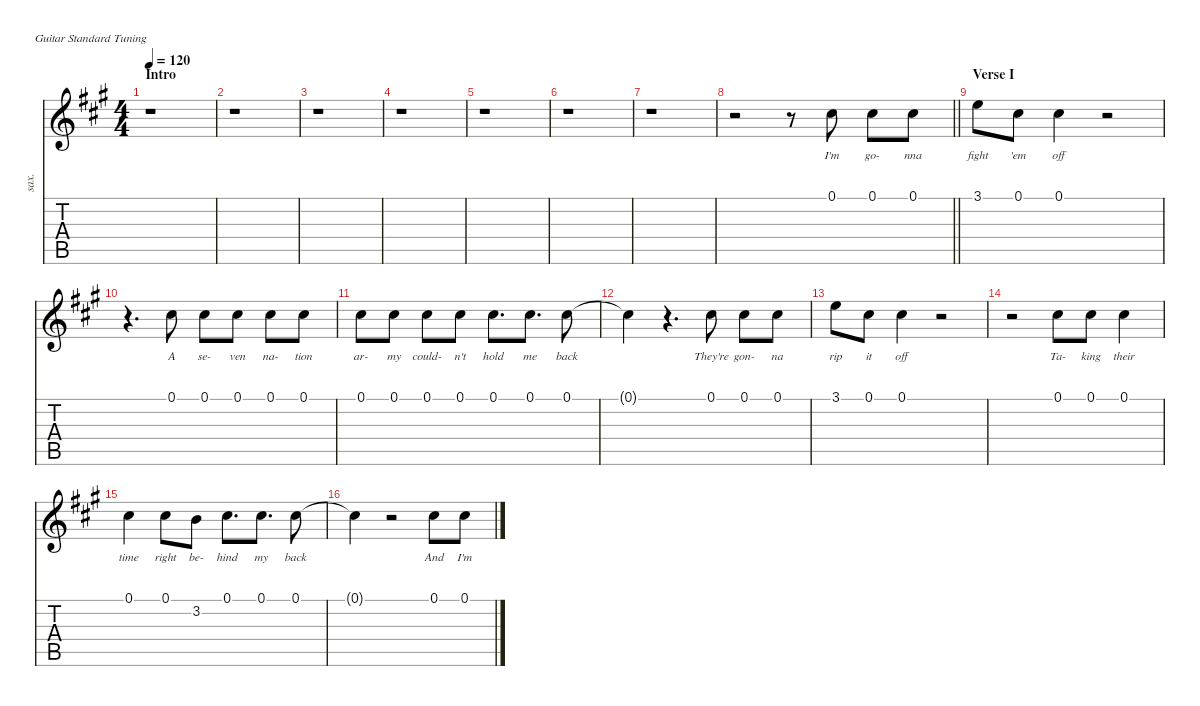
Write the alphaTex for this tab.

\defaultSystemsLayout 4
\hideDynamics
\bracketExtendMode nobrackets
\otherSystemsTrackNameOrientation horizontal
\track ("Vocals" "sax.") {instrument altosax}
\staff {score tabs}
\tuning (E4 B3 G3 D3 A2 E2)
\displaytranspose 9
\ts (4 4)
\beaming (8 2 2 2 2)
\section ("" "Intro")
\tempo 120
\clef g2
\ks a
r.1{dy f instrument altosax beam Down} |
r.1{beam Down} |
r.1{beam Down} |
r.1{beam Down} |
r.1{beam Down} |
r.1{beam Down} |
r.1{beam Down} |
\barLineRight lightlight
r.2{beam Down} r.8{beam Down} 0.1{acc #}.8{lyrics (0 "I'm") lyrics (1 "") lyrics (2 "") lyrics (3 "") lyrics (4 "") beam Down} 0.1{acc #}.8{lyrics (0 "go-") lyrics (1 "") lyrics (2 "") lyrics (3 "") lyrics (4 "") beam Down} 0.1{acc #}.8{lyrics (0 "nna") lyrics (1 "") lyrics (2 "") lyrics (3 "") lyrics (4 "") beam Down} |
\section ("" "Verse I")
3.1{acc forcenatural}.8{lyrics (0 "fight") lyrics (1 "") lyrics (2 "") lyrics (3 "") lyrics (4 "") beam Down} 0.1{acc #}.8{lyrics (0 "'em") lyrics (1 "") lyrics (2 "") lyrics (3 "") lyrics (4 "") beam Down} 0.1{acc #}.4{lyrics (0 "off") lyrics (1 "") lyrics (2 "") lyrics (3 "") lyrics (4 "") beam Down} r.2{beam Down} |
r.4{d beam Down} 0.1{acc #}.8{lyrics (0 "A") lyrics (1 "") lyrics (2 "") lyrics (3 "") lyrics (4 "") beam Down} 0.1{acc #}.8{lyrics (0 "se-") lyrics (1 "") lyrics (2 "") lyrics (3 "") lyrics (4 "") beam Down} 0.1{acc #}.8{lyrics (0 "ven") lyrics (1 "") lyrics (2 "") lyrics (3 "") lyrics (4 "") beam Down} 0.1{acc #}.8{lyrics (0 "na-") lyrics (1 "") lyrics (2 "") lyrics (3 "") lyrics (4 "") beam Down} 0.1{acc #}.8{lyrics (0 "tion") lyrics (1 "") lyrics (2 "") lyrics (3 "") lyrics (4 "") beam Down} |
0.1{acc #}.8{lyrics (0 "ar-") lyrics (1 "") lyrics (2 "") lyrics (3 "") lyrics (4 "") beam Down} 0.1{acc #}.8{lyrics (0 "my") lyrics (1 "") lyrics (2 "") lyrics (3 "") lyrics (4 "") beam Down} 0.1{acc #}.8{lyrics (0 "could-") lyrics (1 "") lyrics (2 "") lyrics (3 "") lyrics (4 "") beam Down} 0.1{acc #}.8{lyrics (0 "n't") lyrics (1 "") lyrics (2 "") lyrics (3 "") lyrics (4 "") beam Down} 0.1{acc #}.8{d lyrics (0 "hold") lyrics (1 "") lyrics (2 "") lyrics (3 "") lyrics (4 "") beam Down} 0.1{acc #}.8{d lyrics (0 "me") lyrics (1 "") lyrics (2 "") lyrics (3 "") lyrics (4 "") beam Down} 0.1{acc #}.8{lyrics (0 "back") lyrics (1 "") lyrics (2 "") lyrics (3 "") lyrics (4 "") beam Down} |
0.1{t acc #}.4{beam Down} r.4{d beam Down} 0.1{acc #}.8{lyrics (0 "They're") lyrics (1 "") lyrics (2 "") lyrics (3 "") lyrics (4 "") beam Down} 0.1{acc #}.8{lyrics (0 "gon-") lyrics (1 "") lyrics (2 "") lyrics (3 "") lyrics (4 "") beam Down} 0.1{acc #}.8{lyrics (0 "na") lyrics (1 "") lyrics (2 "") lyrics (3 "") lyrics (4 "") beam Down} |
3.1{acc forcenatural}.8{lyrics (0 "rip") lyrics (1 "") lyrics (2 "") lyrics (3 "") lyrics (4 "") beam Down} 0.1{acc #}.8{lyrics (0 "it") lyrics (1 "") lyrics (2 "") lyrics (3 "") lyrics (4 "") beam Down} 0.1{acc #}.4{lyrics (0 "off") lyrics (1 "") lyrics (2 "") lyrics (3 "") lyrics (4 "") beam Down} r.2{beam Down} |
r.2{beam Down} 0.1{acc #}.8{lyrics (0 "Ta-") lyrics (1 "") lyrics (2 "") lyrics (3 "") lyrics (4 "") beam Down} 0.1{acc #}.8{lyrics (0 "king") lyrics (1 "") lyrics (2 "") lyrics (3 "") lyrics (4 "") beam Down} 0.1{acc #}.4{lyrics (0 "their") lyrics (1 "") lyrics (2 "") lyrics (3 "") lyrics (4 "") beam Down} |
0.1{acc #}.4{lyrics (0 "time") lyrics (1 "") lyrics (2 "") lyrics (3 "") lyrics (4 "") beam Down} 0.1{acc #}.8{lyrics (0 "right") lyrics (1 "") lyrics (2 "") lyrics (3 "") lyrics (4 "") beam Down} 3.2{acc forcenatural}.8{lyrics (0 "be-") lyrics (1 "") lyrics (2 "") lyrics (3 "") lyrics (4 "") beam Down} 0.1{acc #}.8{d lyrics (0 "hind") lyrics (1 "") lyrics (2 "") lyrics (3 "") lyrics (4 "") beam Down} 0.1{acc #}.8{d lyrics (0 "my") lyrics (1 "") lyrics (2 "") lyrics (3 "") lyrics (4 "") beam Down} 0.1{acc #}.8{lyrics (0 "back") lyrics (1 "") lyrics (2 "") lyrics (3 "") lyrics (4 "") beam Down} |
0.1{t acc #}.4{beam Down} r.2{beam Down} 0.1{acc #}.8{lyrics (0 "And") lyrics (1 "") lyrics (2 "") lyrics (3 "") lyrics (4 "") beam Down} 0.1{acc #}.8{lyrics (0 "I'm") lyrics (1 "") lyrics (2 "") lyrics (3 "") lyrics (4 "") beam Down}
